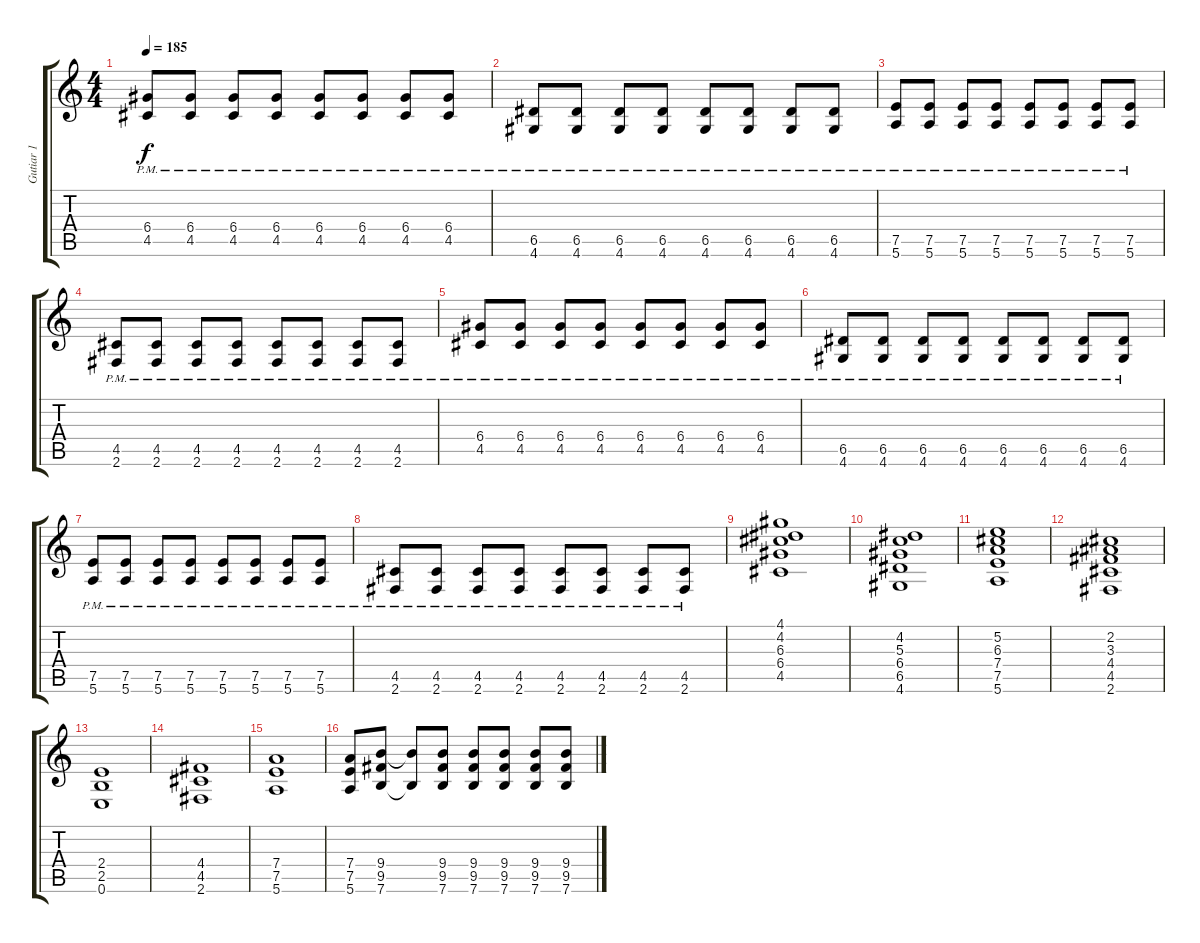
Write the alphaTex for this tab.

\track ("Gutiar 1" "Gutiar 1") {instrument distortionguitar}
\staff {score tabs}
\tuning (E4 B3 G3 D3 A2 E2) {hide}
\ts (4 4)
\tempo 185
\clef g2
\ks c
(6.4{pm} 4.5{pm}).8{dy f} (6.4{pm} 4.5{pm}).8 (6.4{pm} 4.5{pm}).8 (6.4{pm} 4.5{pm}).8 (6.4{pm} 4.5{pm}).8 (6.4{pm} 4.5{pm}).8 (6.4{pm} 4.5{pm}).8 (6.4{pm} 4.5{pm}).8 |
(6.5{pm} 4.6{pm}).8 (6.5{pm} 4.6{pm}).8 (6.5{pm} 4.6{pm}).8 (6.5{pm} 4.6{pm}).8 (6.5{pm} 4.6{pm}).8 (6.5{pm} 4.6{pm}).8 (6.5{pm} 4.6{pm}).8 (6.5{pm} 4.6{pm}).8 |
(7.5{pm} 5.6{pm}).8 (7.5{pm} 5.6{pm}).8 (7.5{pm} 5.6{pm}).8 (7.5{pm} 5.6{pm}).8 (7.5{pm} 5.6{pm}).8 (7.5{pm} 5.6{pm}).8 (7.5{pm} 5.6{pm}).8 (7.5{pm} 5.6{pm}).8 |
(4.5{pm} 2.6{pm}).8 (4.5{pm} 2.6{pm}).8 (4.5{pm} 2.6{pm}).8 (4.5{pm} 2.6{pm}).8 (4.5{pm} 2.6{pm}).8 (4.5{pm} 2.6{pm}).8 (4.5{pm} 2.6{pm}).8 (4.5{pm} 2.6{pm}).8 |
(6.4{pm} 4.5{pm}).8 (6.4{pm} 4.5{pm}).8 (6.4{pm} 4.5{pm}).8 (6.4{pm} 4.5{pm}).8 (6.4{pm} 4.5{pm}).8 (6.4{pm} 4.5{pm}).8 (6.4{pm} 4.5{pm}).8 (6.4{pm} 4.5{pm}).8 |
(6.5{pm} 4.6{pm}).8 (6.5{pm} 4.6{pm}).8 (6.5{pm} 4.6{pm}).8 (6.5{pm} 4.6{pm}).8 (6.5{pm} 4.6{pm}).8 (6.5{pm} 4.6{pm}).8 (6.5{pm} 4.6{pm}).8 (6.5{pm} 4.6{pm}).8 |
(7.5{pm} 5.6{pm}).8 (7.5{pm} 5.6{pm}).8 (7.5{pm} 5.6{pm}).8 (7.5{pm} 5.6{pm}).8 (7.5{pm} 5.6{pm}).8 (7.5{pm} 5.6{pm}).8 (7.5{pm} 5.6{pm}).8 (7.5{pm} 5.6{pm}).8 |
(4.5{pm} 2.6{pm}).8 (4.5{pm} 2.6{pm}).8 (4.5{pm} 2.6{pm}).8 (4.5{pm} 2.6{pm}).8 (4.5{pm} 2.6{pm}).8 (4.5{pm} 2.6{pm}).8 (4.5{pm} 2.6{pm}).8 (4.5{pm} 2.6{pm}).8 |
(4.1 4.2 6.3 6.4 4.5).1 |
(4.2 5.3 6.4 6.5 4.6).1 |
(5.2 6.3 7.4 7.5 5.6).1 |
(2.2 3.3 4.4 4.5 2.6).1 |
(2.4 2.5 0.6).1 |
(4.4 4.5 2.6).1 |
(7.4 7.5 5.6).1 |
(7.4 7.5 5.6).8 (9.4 9.5 7.6).8 (9.4{t} 7.6{t}).8 (9.4 9.5 7.6).8 (9.4 9.5 7.6).8 (9.4 9.5 7.6).8 (9.4 9.5 7.6).8 (9.4 9.5 7.6).8
